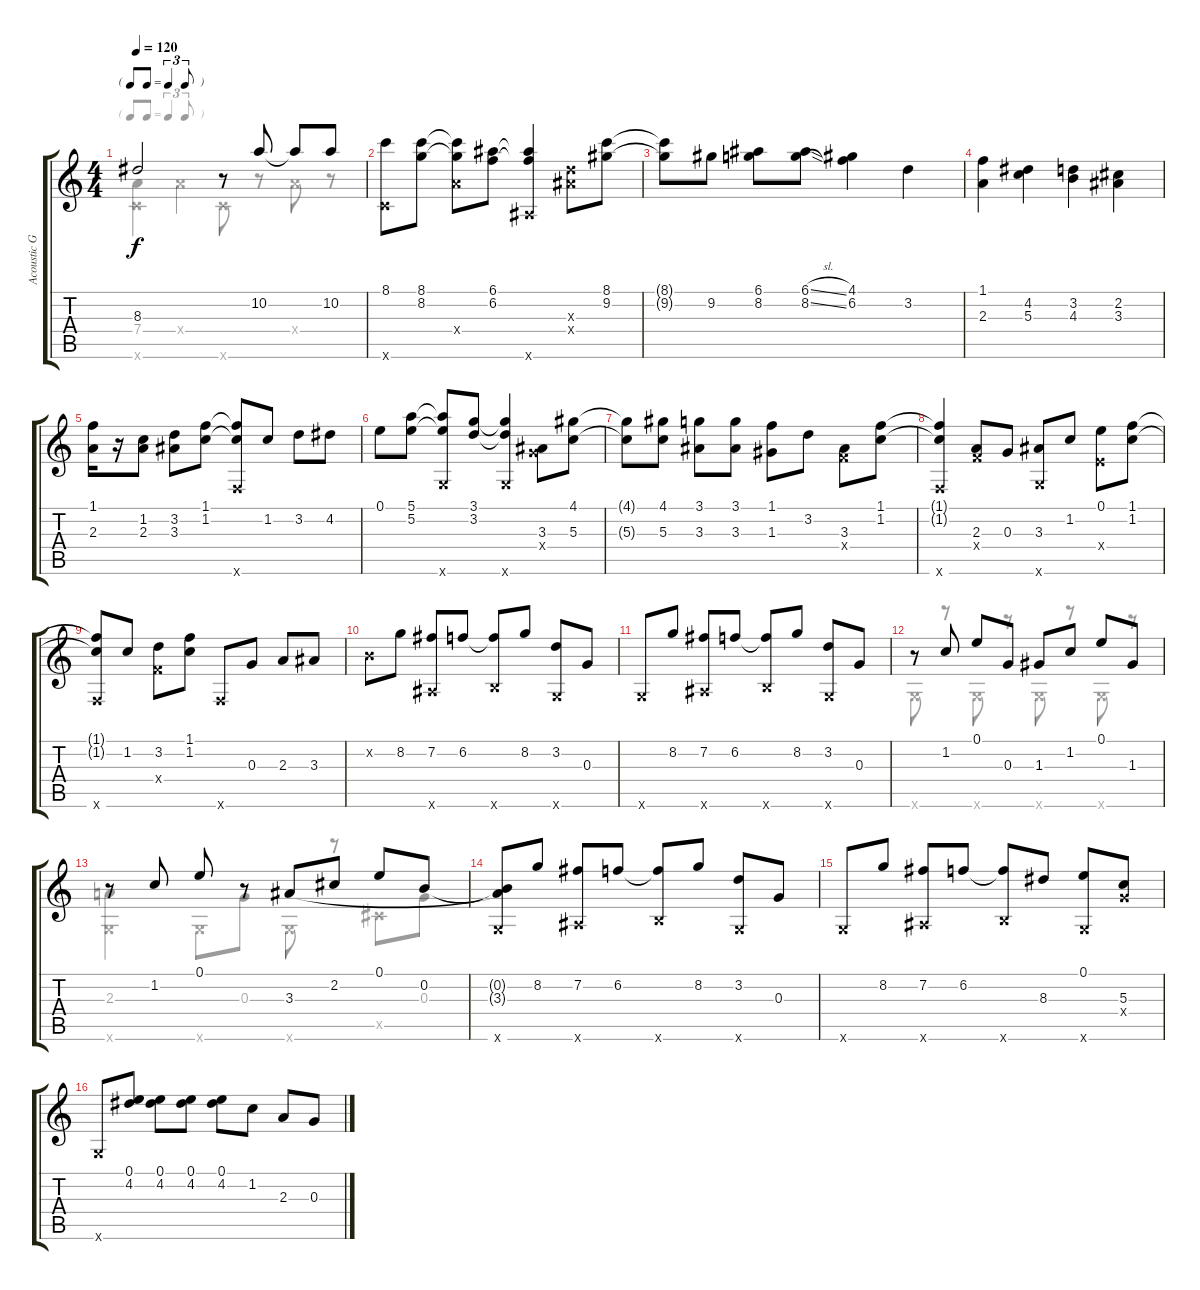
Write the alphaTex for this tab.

\track ("Acoustic Guitar " "Acoustic G") {instrument acousticguitarsteel}
\staff {score tabs}
\tuning (E4 B3 G3 D3 A2 E2) {hide}
\voice
\ts (4 4)
\tf triplet8th
\tempo 120
\clef g2
\ks c
8.3{t}.2{dy f} r.8 10.2.8 10.2{t}.8 10.2.8 |
(8.1 8.6{x}).8 (8.1 8.2).8 (8.1{t} 8.2{t} 7.4{x}).8 (6.1 6.2).8 (6.1{t} 6.2{t} 6.6{x}).4 (7.3{x} 8.4{x}).8 (8.1 9.2).8 |
(8.1{t} 9.2{t}).8 9.2.8 (6.1 8.2).8 (6.1{sl} 8.2{sl}).8 (4.1 6.2).4 3.2.4 |
(1.1 2.3).4 (4.2 5.3).4 (3.2 4.3).4 (2.2 3.3).4 |
(1.1 2.3).16 r.16 (1.2 2.3).8 (3.2 3.3).8 (1.1 1.2).8 (1.1{t} 1.2{t} 1.6{x}).8 1.2.8 3.2.8 4.2.8 |
0.1.8 (5.1 5.2).8 (5.1{t} 5.2{t} 3.6{x}).8 (3.1 3.2).8 (3.1{t} 3.2{t} 3.6{x}).4 (3.3 5.4{x}).8 (4.1 5.3).8 |
(4.1{t} 5.3{t}).8 (4.1 5.3).8 (3.1 3.3).8 (3.1 3.3).8 (1.1 1.3).8 3.2.8 (3.3 3.4{x}).8 (1.1 1.2).8 |
(1.1{t} 1.2{t} 1.6{x}).4 (2.3 3.4{x}).8 0.3.8 (3.3 3.6{x}).8 1.2.8 (0.1 2.4{x}).8 (1.1 1.2).8 |
(1.1{t} 1.2{t} 1.6{x}).8 1.2.8 (3.2 3.4{x}).8 (1.1 1.2).8 1.6{x}.8 0.3.8 2.3.8 3.3.8 |
0.2{x}.8 8.2.8 (7.2 6.6{x}).8 6.2.8 (6.2{t} 7.6{x}).8 8.2.8 (3.2 3.6{x}).8 0.3.8 |
3.6{x}.8 8.2.8 (7.2 6.6{x}).8 6.2.8 (6.2{t} 7.6{x}).8 8.2.8 (3.2 3.6{x}).8 0.3.8 |
r.8 1.2.8 0.1.8 0.3.8 1.3.8 1.2.8 0.1.8 1.3.8 |
r.8 1.2.8 0.1.8 r.8 3.3.8 2.2.8 0.1.8 0.2.8 |
(0.2{t} 3.3{t} 3.6{x}).8 8.2.8 (7.2 6.6{x}).8 6.2.8 (6.2{t} 7.6{x}).8 8.2.8 (3.2 3.6{x}).8 0.3.8 |
3.6{x}.8 8.2.8 (7.2 6.6{x}).8 6.2.8 (6.2{t} 7.6{x}).8 8.3.8 (0.1 3.6{x}).8 (5.3 5.4{x}).8 |
3.6{x}.8 (0.1 4.2).8 (0.1 4.2).8 (0.1 4.2).8 (0.1 4.2).8 1.2.8 2.3.8 0.3.8
\voice
\clef g2
\ottava regular
\simile none
\ks c
(7.4 8.6{x}).4{dy f} 7.4{x}.4 8.6{x}.8 r.8 7.4{x}.8 r.8 |
|
|
|
|
|
|
|
|
|
|
3.6{x}.8 r.8 3.6{x}.8 r.8 3.6{x}.8 r.8 3.6{x}.8 r.8 |
(2.3 3.6{x}).4 3.6{x}.8 0.3.8 3.6{x}.8 r.8 4.5{x}.8 0.3.8 |
|
|
